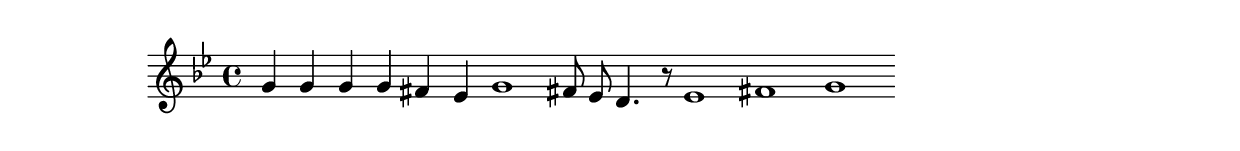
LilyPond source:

%% Do not edit this file; it is auto-generated from input/new
%% This file is in the public domain.
\version "2.11.55"

\header {
  lsrtags = "world-music"
  texidoc = "For improvisations or @emph{taqasim} which are
temporarily free, the time signature can be omitted and
@code{\cadenzaOn} can be used.  Adjusting the accidental style
might be required, since the absence of bar lines will cause the
accidental to be marked only once.  Here is an example of what
could be the start of a @emph{hijaz} improvisation:"
doctitle = "Arabic improvisation"
} % begin verbatim

\include "arabic.ly"

\relative sol' {
  \key re \kurd
  #(set-accidental-style 'forget)
  \cadenzaOn
  sol4 sol sol sol fad mib sol1 fad8 mib re4. r8 mib1 fad sol
}
